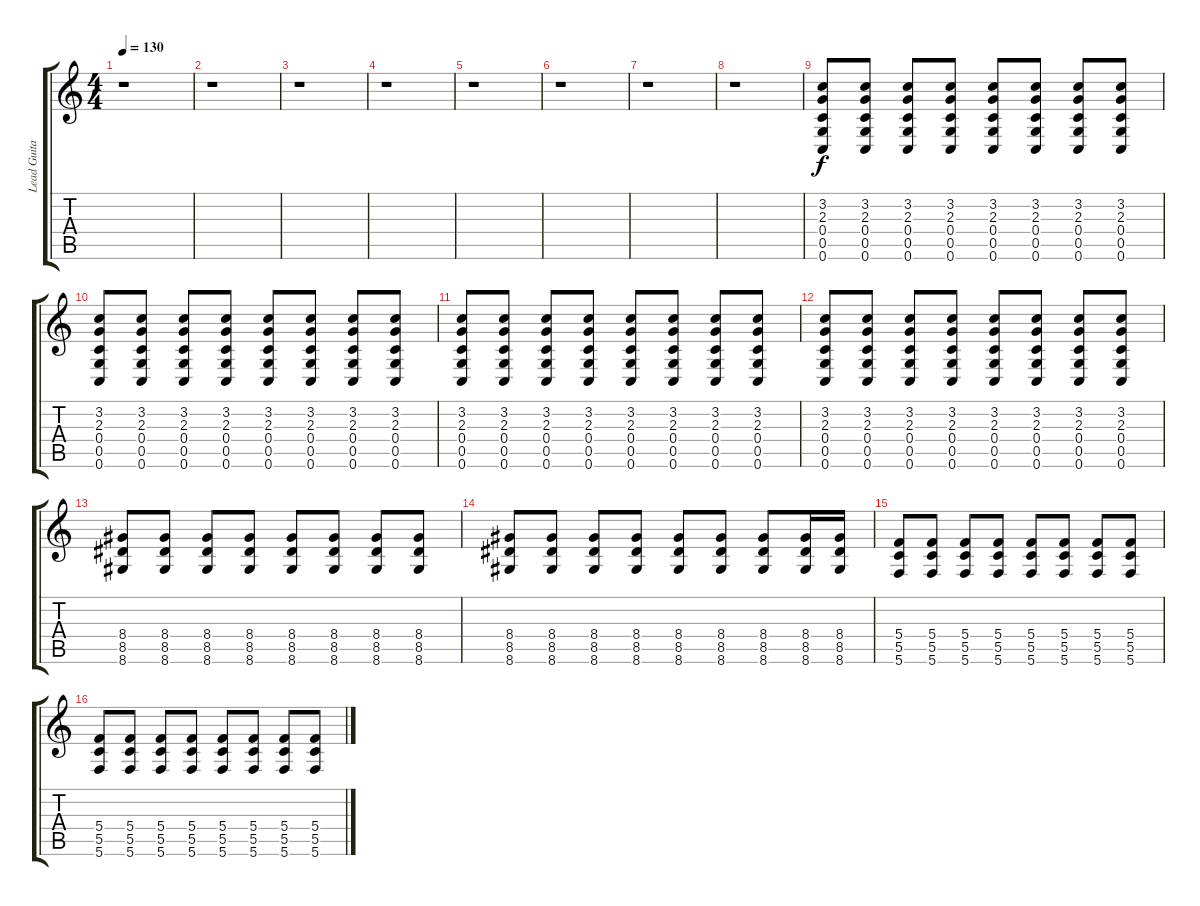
\track ("Lead Guitar (Right)" "Lead Guita") {instrument distortionguitar}
\staff {score tabs}
\tuning (D4 A3 F3 C3 G2 C2) {hide}
\ts (4 4)
\tempo 130
\clef g2
\ks c
r.1{dy f} |
r.1 |
r.1 |
r.1 |
r.1 |
r.1 |
r.1 |
r.1 |
(3.2 2.3 0.4 0.5 0.6).8 (3.2 2.3 0.4 0.5 0.6).8 (3.2 2.3 0.4 0.5 0.6).8 (3.2 2.3 0.4 0.5 0.6).8 (3.2 2.3 0.4 0.5 0.6).8 (3.2 2.3 0.4 0.5 0.6).8 (3.2 2.3 0.4 0.5 0.6).8 (3.2 2.3 0.4 0.5 0.6).8 |
(3.2 2.3 0.4 0.5 0.6).8 (3.2 2.3 0.4 0.5 0.6).8 (3.2 2.3 0.4 0.5 0.6).8 (3.2 2.3 0.4 0.5 0.6).8 (3.2 2.3 0.4 0.5 0.6).8 (3.2 2.3 0.4 0.5 0.6).8 (3.2 2.3 0.4 0.5 0.6).8 (3.2 2.3 0.4 0.5 0.6).8 |
(3.2 2.3 0.4 0.5 0.6).8 (3.2 2.3 0.4 0.5 0.6).8 (3.2 2.3 0.4 0.5 0.6).8 (3.2 2.3 0.4 0.5 0.6).8 (3.2 2.3 0.4 0.5 0.6).8 (3.2 2.3 0.4 0.5 0.6).8 (3.2 2.3 0.4 0.5 0.6).8 (3.2 2.3 0.4 0.5 0.6).8 |
(3.2 2.3 0.4 0.5 0.6).8 (3.2 2.3 0.4 0.5 0.6).8 (3.2 2.3 0.4 0.5 0.6).8 (3.2 2.3 0.4 0.5 0.6).8 (3.2 2.3 0.4 0.5 0.6).8 (3.2 2.3 0.4 0.5 0.6).8 (3.2 2.3 0.4 0.5 0.6).8 (3.2 2.3 0.4 0.5 0.6).8 |
(8.4 8.5 8.6).8 (8.4 8.5 8.6).8 (8.4 8.5 8.6).8 (8.4 8.5 8.6).8 (8.4 8.5 8.6).8 (8.4 8.5 8.6).8 (8.4 8.5 8.6).8 (8.4 8.5 8.6).8 |
(8.4 8.5 8.6).8 (8.4 8.5 8.6).8 (8.4 8.5 8.6).8 (8.4 8.5 8.6).8 (8.4 8.5 8.6).8 (8.4 8.5 8.6).8 (8.4 8.5 8.6).8 (8.4 8.5 8.6).16 (8.4 8.5 8.6).16 |
(5.4 5.5 5.6).8 (5.4 5.5 5.6).8 (5.4 5.5 5.6).8 (5.4 5.5 5.6).8 (5.4 5.5 5.6).8 (5.4 5.5 5.6).8 (5.4 5.5 5.6).8 (5.4 5.5 5.6).8 |
(5.4 5.5 5.6).8 (5.4 5.5 5.6).8 (5.4 5.5 5.6).8 (5.4 5.5 5.6).8 (5.4 5.5 5.6).8 (5.4 5.5 5.6).8 (5.4 5.5 5.6).8 (5.4 5.5 5.6).8
